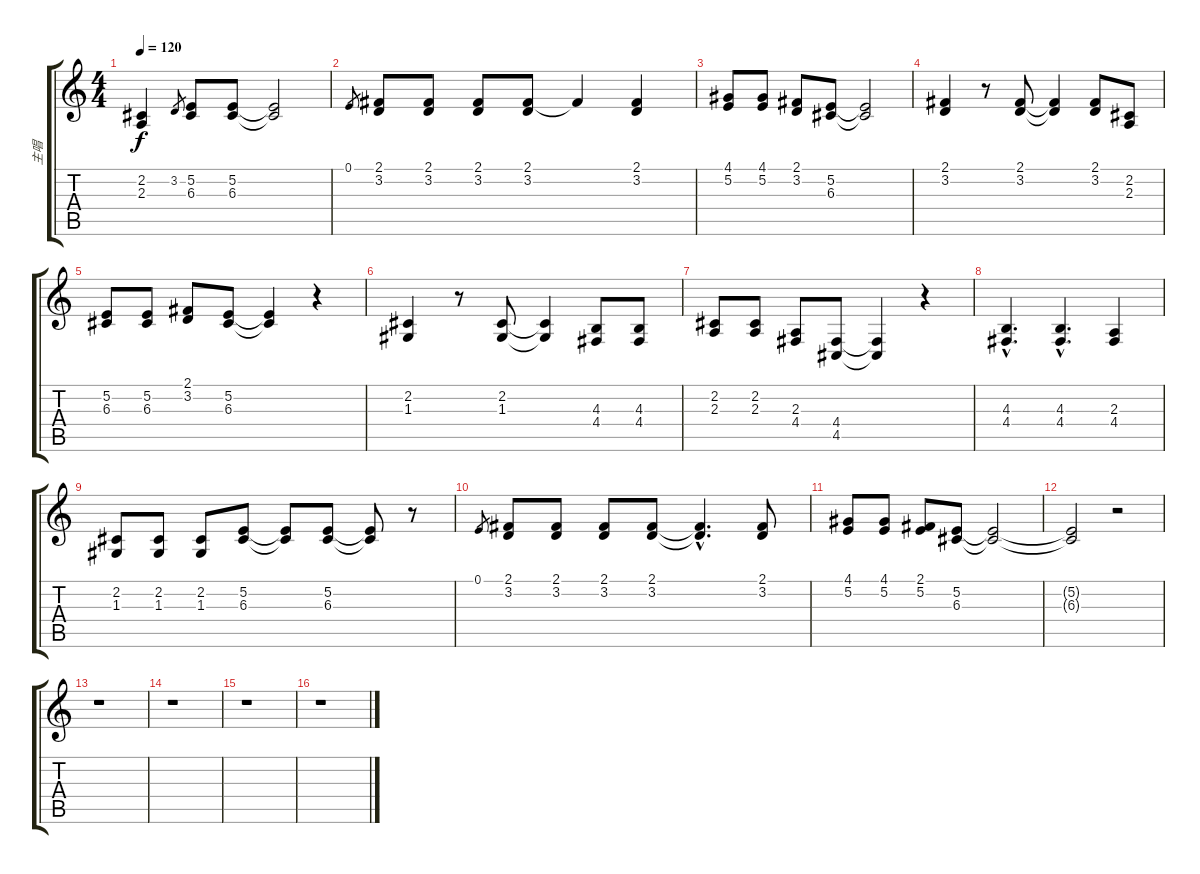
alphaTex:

\track ("主唱" "主唱") {instrument tenorsax}
\staff {score tabs}
\tuning (E4 B3 G3 D3 A2 E2) {hide}
\ts (4 4)
\tempo 120
\clef g2
\ks c
(2.2 2.3).4{dy f} 3.2.8{gr} (5.2 6.3).8 (5.2 6.3).8 (5.2{t} 6.3{t}).2 |
0.1.8{gr} (2.1 3.2).8 (2.1 3.2).8 (2.1 3.2).8 (2.1 3.2).8 2.1{t}.4 (2.1 3.2).4 |
(4.1 5.2).8 (4.1 5.2).8 (2.1 3.2).8 (5.2 6.3).8 (5.2{t} 6.3{t}).2 |
(2.1 3.2).4 r.8 (2.1 3.2).8 (2.1{t} 3.2{t}).4 (2.1 3.2).8 (2.2 2.3).8 |
(5.2 6.3).8 (5.2 6.3).8 (2.1 3.2).8 (5.2 6.3).8 (5.2{t} 6.3{t}).4 r.4 |
(2.2 1.3).4 r.8 (2.2 1.3).8 (2.2{t} 1.3{t}).4 (4.3 4.4).8 (4.3 4.4).8 |
(2.2 2.3).8 (2.2 2.3).8 (2.3 4.4).8 (4.4 4.5).8 (4.4{t} 4.5{t}).4 r.4 |
(4.3{hac} 4.4{hac}).4{d} (4.3{hac} 4.4{hac}).4{d} (2.3 4.4).4 |
(2.2 1.3).8 (2.2 1.3).8 (2.2 1.3).8 (5.2 6.3).8 (5.2{t} 6.3{t}).8 (5.2 6.3).8 (5.2{t} 6.3{t}).8 r.8 |
0.1.8{gr} (2.1 3.2).8 (2.1 3.2).8 (2.1 3.2).8 (2.1 3.2).8 (2.1{hac t} 3.2{hac t}).4{d} (2.1 3.2).8 |
(4.1 5.2).8 (4.1 5.2).8 (2.1 5.2).8 (5.2 6.3).8 (5.2{t} 6.3{t}).2 |
(5.2{t} 6.3{t}).2 r.2 |
r.1 |
r.1 |
r.1 |
r.1
